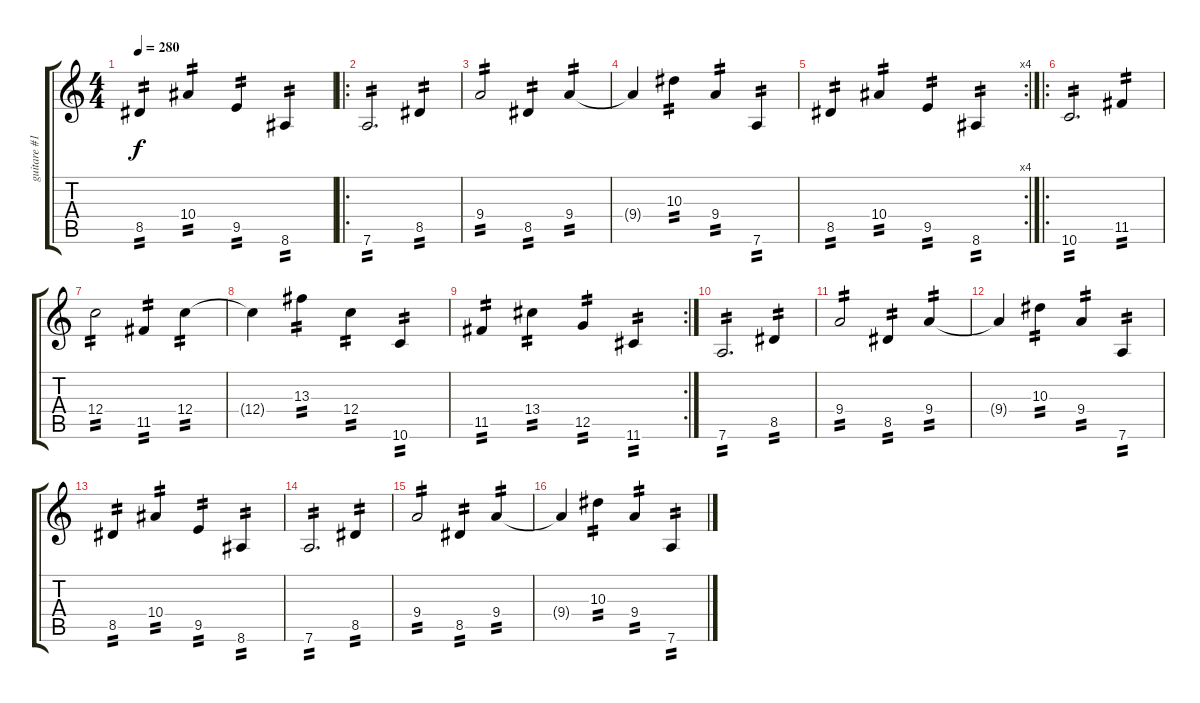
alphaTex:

\track ("guitare #1" "guitare #1") {instrument distortionguitar}
\staff {score tabs}
\tuning (D4 A3 F3 C3 G2 D2) {hide}
\ts (4 4)
\tempo 280
\clef g2
\ks c
8.5.4{tp 2 dy f} 10.4.4{tp 2} 9.5.4{tp 2} 8.6.4{tp 2} |
\ro
7.6.2{d tp 2} 8.5.4{tp 2} |
9.4.2{tp 2} 8.5.4{tp 2} 9.4.4{tp 2} |
9.4{t}.4 10.3.4{tp 2} 9.4.4{tp 2} 7.6.4{tp 2} |
\rc 4
8.5.4{tp 2} 10.4.4{tp 2} 9.5.4{tp 2} 8.6.4{tp 2} |
\ro
10.6.2{d tp 2} 11.5.4{tp 2} |
12.4.2{tp 2} 11.5.4{tp 2} 12.4.4{tp 2} |
12.4{t}.4 13.3.4{tp 2} 12.4.4{tp 2} 10.6.4{tp 2} |
\rc 2
11.5.4{tp 2} 13.4.4{tp 2} 12.5.4{tp 2} 11.6.4{tp 2} |
7.6.2{d tp 2} 8.5.4{tp 2} |
9.4.2{tp 2} 8.5.4{tp 2} 9.4.4{tp 2} |
9.4{t}.4 10.3.4{tp 2} 9.4.4{tp 2} 7.6.4{tp 2} |
8.5.4{tp 2} 10.4.4{tp 2} 9.5.4{tp 2} 8.6.4{tp 2} |
7.6.2{d tp 2} 8.5.4{tp 2} |
9.4.2{tp 2} 8.5.4{tp 2} 9.4.4{tp 2} |
9.4{t}.4 10.3.4{tp 2} 9.4.4{tp 2} 7.6.4{tp 2}
